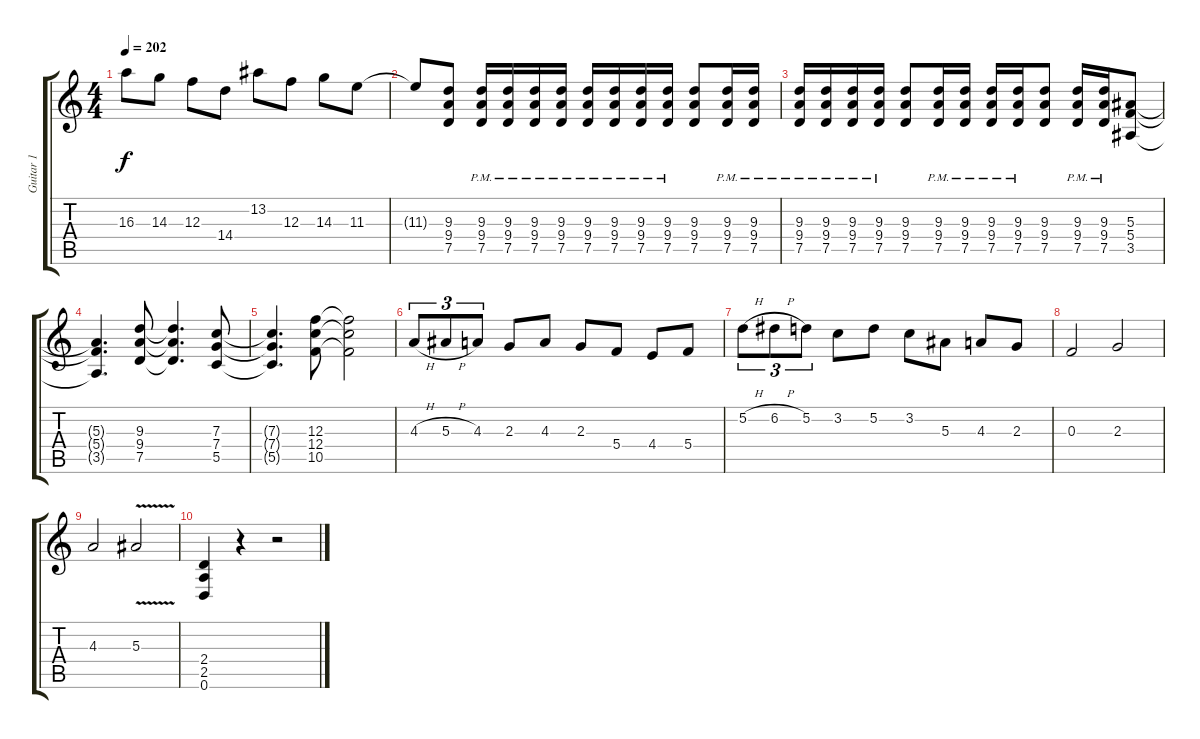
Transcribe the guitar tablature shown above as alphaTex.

\track ("Guitar 1" "Guitar 1") {instrument distortionguitar}
\staff {score tabs}
\tuning (D4 A3 F3 C3 G2 D2) {hide}
\ts (4 4)
\tempo 202
\clef g2
\ks c
16.3.8{dy f} 14.3.8 12.3.8 14.4.8 13.2.8 12.3.8 14.3.8 11.3.8 |
11.3{t}.8 (9.3 9.4 7.5).8 (9.3{pm} 9.4{pm} 7.5{pm}).16 (9.3{pm} 9.4{pm} 7.5{pm}).16 (9.3{pm} 9.4{pm} 7.5{pm}).16 (9.3{pm} 9.4{pm} 7.5{pm}).16 (9.3{pm} 9.4{pm} 7.5{pm}).16 (9.3{pm} 9.4{pm} 7.5{pm}).16 (9.3{pm} 9.4{pm} 7.5{pm}).16 (9.3{pm} 9.4{pm} 7.5{pm}).16 (9.3 9.4 7.5).8 (9.3{pm} 9.4{pm} 7.5{pm}).16 (9.3{pm} 9.4{pm} 7.5{pm}).16 |
(9.3{pm} 9.4{pm} 7.5{pm}).16 (9.3{pm} 9.4{pm} 7.5{pm}).16 (9.3{pm} 9.4{pm} 7.5{pm}).16 (9.3{pm} 9.4{pm} 7.5{pm}).16 (9.3 9.4 7.5).8 (9.3{pm} 9.4{pm} 7.5{pm}).16 (9.3{pm} 9.4{pm} 7.5{pm}).16 (9.3{pm} 9.4{pm} 7.5{pm}).16 (9.3{pm} 9.4{pm} 7.5{pm}).16 (9.3 9.4 7.5).8 (9.3{pm} 9.4{pm} 7.5{pm}).16 (9.3{pm} 9.4{pm} 7.5{pm}).16 (5.3 5.4 3.5).8 |
(5.3{t} 5.4{t} 3.5{t}).4{d} (9.3 9.4 7.5).8 (9.3{t} 9.4{t} 7.5{t}).4{d} (7.3 7.4 5.5).8 |
(7.3{t} 7.4{t} 5.5{t}).4{d} (12.3 12.4 10.5).8 (12.3{t} 12.4{t} 10.5{t}).2 |
4.3{h}.8{tu (3 2)} 5.3{h}.8{tu (3 2)} 4.3.8{tu (3 2)} 2.3.8 4.3.8 2.3.8 5.4.8 4.4.8 5.4.8 |
5.2{h}.8{tu (3 2)} 6.2{h}.8{tu (3 2)} 5.2.8{tu (3 2)} 3.2.8 5.2.8 3.2.8 5.3.8 4.3.8 2.3.8 |
0.3.2 2.3.2 |
4.3.2 5.3{v}.2 |
(2.4 2.5 0.6).4 r.4 r.2
